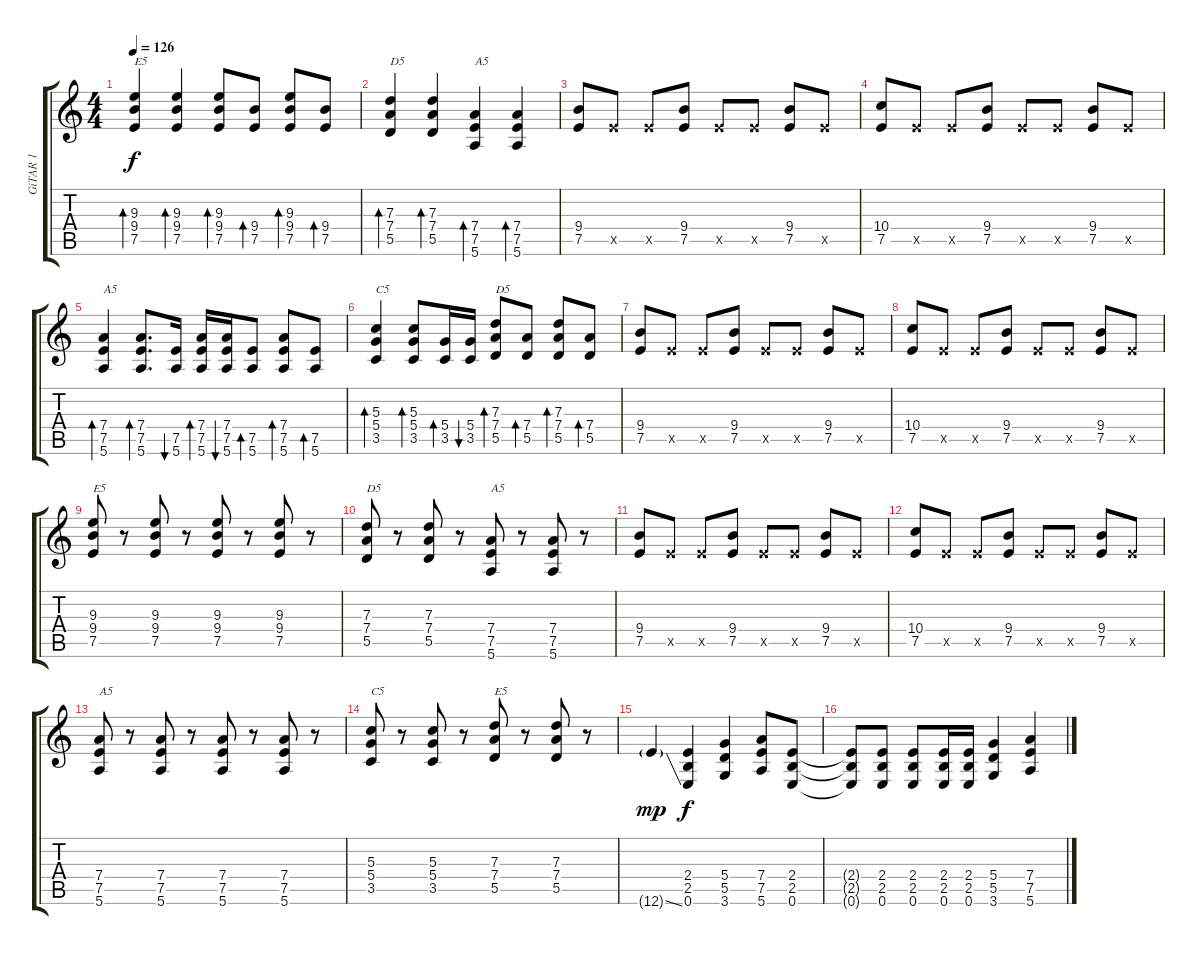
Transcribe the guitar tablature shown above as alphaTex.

\track ("GiTAR 1" "GiTAR 1") {instrument overdrivenguitar}
\staff {score tabs}
\tuning (E4 B3 G3 D3 A2 E2) {hide}
\ts (4 4)
\tempo 126
\clef g2
\ks c
(9.3 9.4 7.5).4{bd 60 txt "E5" dy f} (9.3 9.4 7.5).4{bd 60} (9.3 9.4 7.5).8{bd 60} (9.4 7.5).8{bd 60} (9.3 9.4 7.5).8{bd 60} (9.4 7.5).8{bd 60} |
(7.3 7.4 5.5).4{bd 60 txt "D5"} (7.3 7.4 5.5).4{bd 60} (7.4 7.5 5.6).4{bd 60 txt "A5"} (7.4 7.5 5.6).4{bd 60} |
(9.4 7.5).8 7.5{x}.8 7.5{x}.8 (9.4 7.5).8 7.5{x}.8 7.5{x}.8 (9.4 7.5).8 7.5{x}.8 |
(10.4 7.5).8 7.5{x}.8 7.5{x}.8 (9.4 7.5).8 7.5{x}.8 7.5{x}.8 (9.4 7.5).8 7.5{x}.8 |
(7.4 7.5 5.6).4{bd 60 txt "A5"} (7.4 7.5 5.6).8{d bd 60} (7.5 5.6).16{bu 60} (7.4 7.5 5.6).16{bd 60} (7.4 7.5 5.6).16{bu 60} (7.5 5.6).8{bd 60} (7.4 7.5 5.6).8{bd 60} (7.5 5.6).8{bd 60} |
(5.3 5.4 3.5).4{bd 60 txt "C5"} (5.3 5.4 3.5).8{bd 60} (5.4 3.5).16{bd 60} (5.4 3.5).16{bu 60} (7.3 7.4 5.5).8{bd 60 txt "D5"} (7.4 5.5).8{bd 60} (7.3 7.4 5.5).8{bd 60} (7.4 5.5).8{bd 60} |
(9.4 7.5).8 7.5{x}.8 7.5{x}.8 (9.4 7.5).8 7.5{x}.8 7.5{x}.8 (9.4 7.5).8 7.5{x}.8 |
(10.4 7.5).8 7.5{x}.8 7.5{x}.8 (9.4 7.5).8 7.5{x}.8 7.5{x}.8 (9.4 7.5).8 7.5{x}.8 |
(9.3 9.4 7.5).8{txt "E5"} r.8 (9.3 9.4 7.5).8 r.8 (9.3 9.4 7.5).8 r.8 (9.3 9.4 7.5).8 r.8 |
(7.3 7.4 5.5).8{txt "D5"} r.8 (7.3 7.4 5.5).8 r.8 (7.4 7.5 5.6).8{txt "A5"} r.8 (7.4 7.5 5.6).8 r.8 |
(9.4 7.5).8 7.5{x}.8 7.5{x}.8 (9.4 7.5).8 7.5{x}.8 7.5{x}.8 (9.4 7.5).8 7.5{x}.8 |
(10.4 7.5).8 7.5{x}.8 7.5{x}.8 (9.4 7.5).8 7.5{x}.8 7.5{x}.8 (9.4 7.5).8 7.5{x}.8 |
(7.4 7.5 5.6).8{txt "A5"} r.8 (7.4 7.5 5.6).8 r.8 (7.4 7.5 5.6).8 r.8 (7.4 7.5 5.6).8 r.8 |
(5.3 5.4 3.5).8{txt "C5"} r.8 (5.3 5.4 3.5).8 r.8 (7.3 7.4 5.5).8{txt "E5"} r.8 (7.3 7.4 5.5).8 r.8 |
12.6{ss g}.4{dy mp} (2.4 2.5 0.6).4{dy f} (5.4 5.5 3.6).4 (7.4 7.5 5.6).8 (2.4 2.5 0.6).8 |
(2.4{t} 2.5{t} 0.6{t}).8 (2.4 2.5 0.6).8 (2.4 2.5 0.6).8 (2.4 2.5 0.6).16 (2.4 2.5 0.6).16 (5.4 5.5 3.6).4 (7.4 7.5 5.6).4
